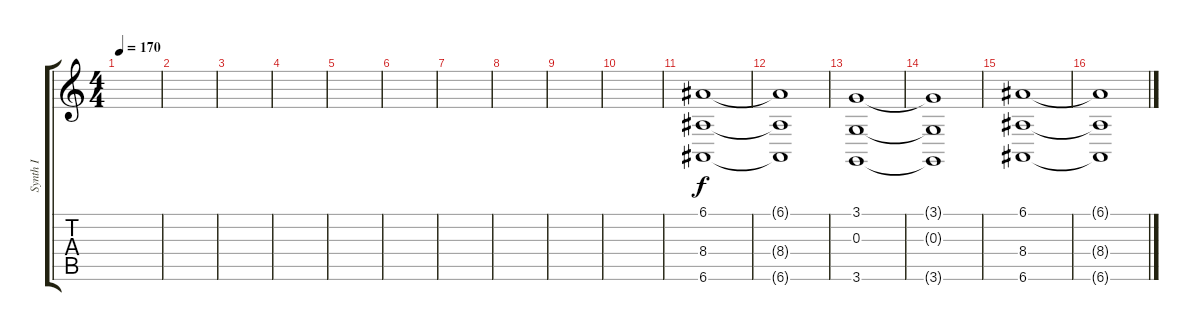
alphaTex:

\track ("Synth I" "Synth I") {instrument stringensemble1}
\staff {score tabs}
\tuning (E4 B3 G3 D3 A2 E2) {hide}
\ts (4 4)
\tempo 170
\clef g2
\ks c
|
|
|
|
|
|
|
|
|
|
(6.1 8.4 6.6).1 |
(6.1{t} 8.4{t} 6.6{t}).1 |
(3.1 0.3 3.6).1 |
(3.1{t} 0.3{t} 3.6{t}).1 |
(6.1 8.4 6.6).1 |
(6.1{t} 8.4{t} 6.6{t}).1
